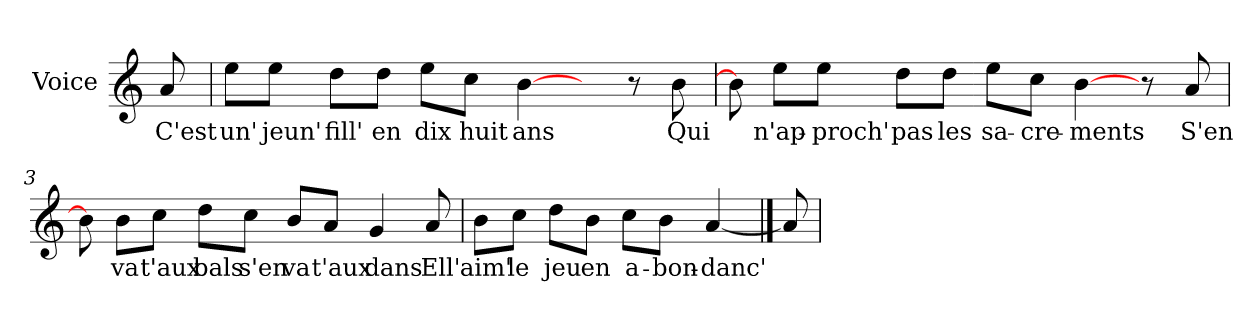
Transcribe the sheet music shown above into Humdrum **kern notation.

**kern	**text
*part1	*part1
*staff1	*staff1
*I"Voice	*
*I'V	*
*clefG2	*
*k[]	*
*C:	*
=	=
8a/	C'est
=1	=1
8ee\L	un'
8ee\J	jeun'
8dd\L	fill'
8dd\J	en
8ee\L	dix
8cc\J	huit
[4b\	ans
8ryy	.
8r	.
8b\	Qui
=2	=2
8b\]	.
8ee\L	n'ap-
8ee\J	-proch'
8dd\L	pas
8dd\J	les
8ee\L	sa-
8cc\J	-cre-
[4b\	-ments
8r	.
8a/	S'en
!!LO:LB:g=z
=3	=3
8b\]	.
8b\L	va
8cc\J	t'aux
8dd\L	bals
8cc\J	s'en
8b/L	va
8a/J	t'aux
4g/	dans'
8a/	Ell'
=4	=4
8b\L	aim'
8cc\J	le
8dd\L	jeu
8b\J	en
8cc\L	a-
8b\J	-bon-
[4a/	-danc'
==5	==5
8a/]	.
=	=
*-	*-
